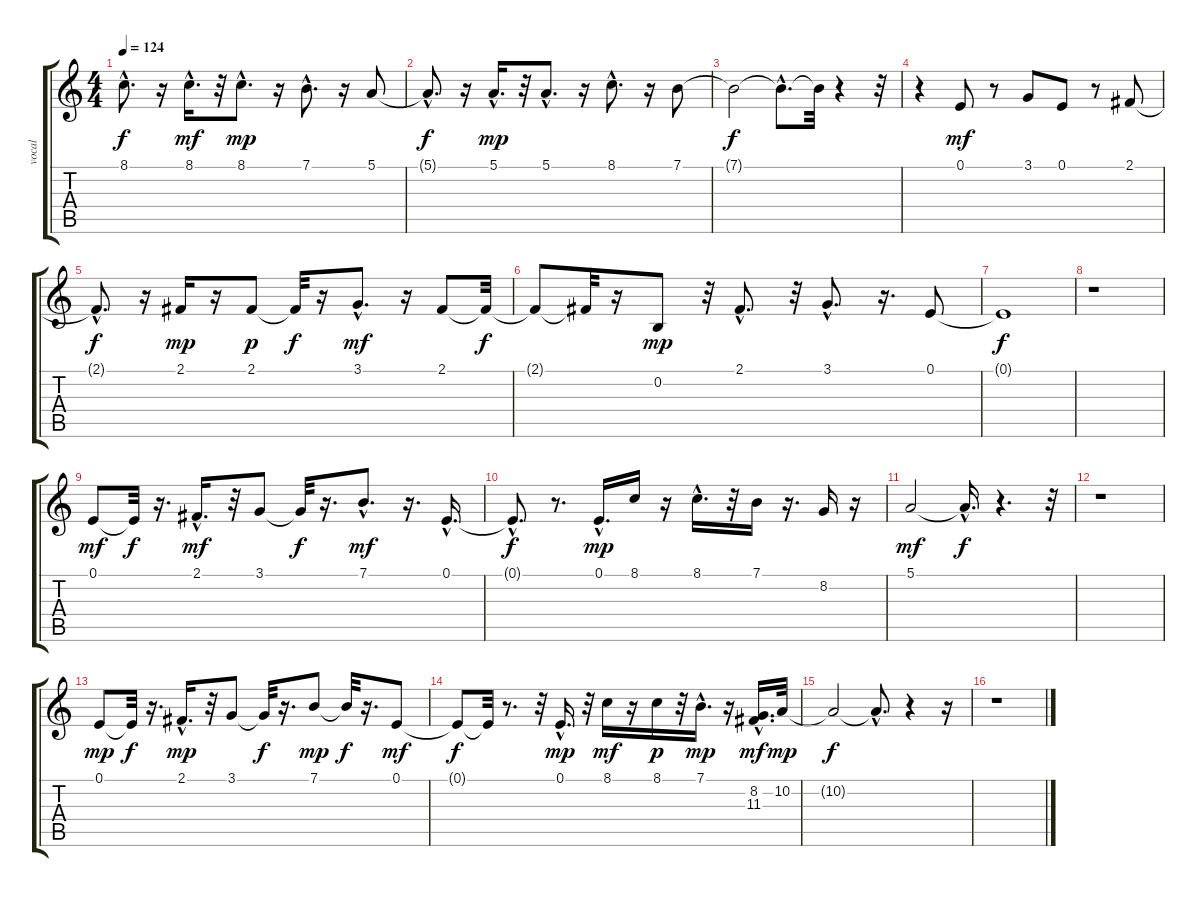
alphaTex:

\track ("vocal" "vocal") {instrument panflute}
\staff {score tabs}
\tuning (E4 B3 G3 D3 A2 E2) {hide}
\ts (4 4)
\tempo 124
\clef g2
\ks c
8.1{hac t}.8{d dy f} r.16 8.1{hac}.16{d dy mf} r.32 8.1{hac}.8{d dy mp} r.16 7.1{hac}.8{d} r.16 5.1.8 |
5.1{hac t}.8{d dy f} r.16 5.1{hac}.16{d dy mp} r.32 5.1{hac}.8{d} r.16 8.1{hac}.8{d} r.16 7.1.8 |
7.1{t}.2{dy f} 7.1{hac t}.8{d} 7.1{t}.32 r.4 r.32 |
r.4 0.1.8{dy mf} r.8 3.1.8 0.1.8 r.8 2.1.8 |
2.1{hac t}.8{d dy f} r.16 2.1.16{dy mp} r.16 2.1.8{dy p} 2.1{t}.32{dy f} r.16 3.1{hac}.8{d dy mf} r.16 2.1.8 2.1{t}.32{dy f} |
2.1{t}.8 2.1{t}.32 r.16 0.2.8{dy mp} r.32 2.1{hac}.8{d} r.32 3.1{hac}.8{d} r.16{d} 0.1.8 |
0.1{t}.1{dy f} |
r.1 |
0.1.8{dy mf} 0.1{t}.32{dy f} r.16{d} 2.1{hac}.16{d dy mf} r.32 3.1.8 3.1{t}.32{dy f} r.16{d} 7.1{hac}.8{d dy mf} r.16{d} 0.1{hac}.16{d} |
0.1{hac t}.8{d dy f} r.8{d} 0.1{hac}.16{d dy mp} 8.1.16 r.16 8.1{hac}.16{d} r.32 7.1.16 r.16{d} 8.2.16 r.16 |
5.1.2{dy mf} 5.1{hac t}.16{d dy f} r.4{d} r.32 |
r.1 |
0.1.8{dy mp} 0.1{t}.32{dy f} r.16{d} 2.1{hac}.16{d dy mp} r.32 3.1.8 3.1{t}.32{dy f} r.16{d} 7.1.8{dy mp} 7.1{t}.32{dy f} r.16{d} 0.1.8{dy mf} |
0.1{t}.8{dy f} 0.1{t}.32 r.8{d} r.32 0.1{hac}.16{d dy mp} r.32 8.1.16{dy mf} r.16 8.1.16{dy p} r.32 7.1{hac}.16{d dy mp} r.16 (8.2{hac} 11.3).16{d dy mf} 10.2.32{dy mp} |
10.2{t}.2{dy f} 10.2{hac t}.8{d} r.4 r.16 |
r.1
